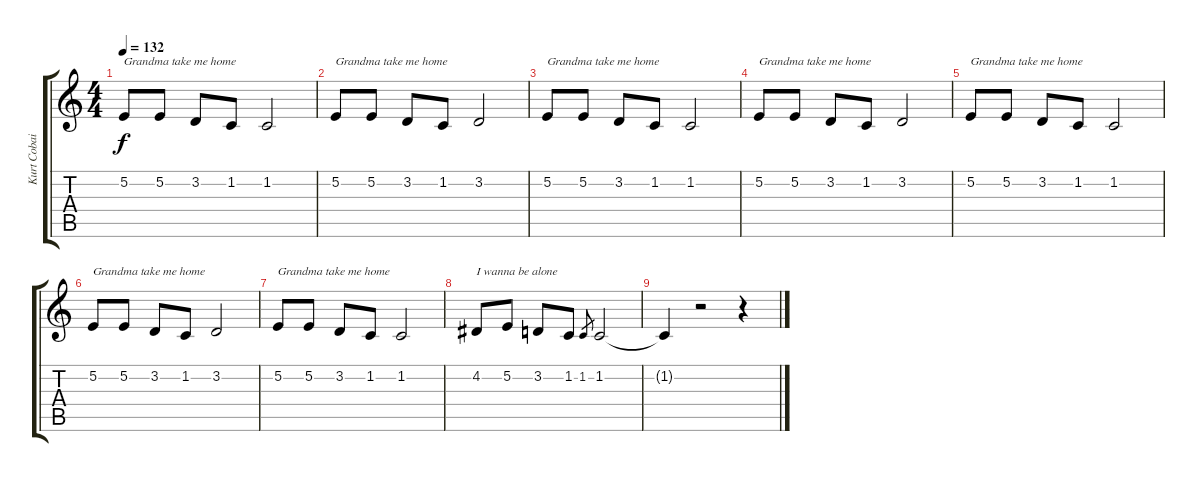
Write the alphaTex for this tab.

\track ("Kurt Cobain - Vocals" "Kurt Cobai") {instrument drawbarorgan}
\staff {score tabs}
\tuning (E4 B3 G3 D3 A2 E2) {hide}
\ts (4 4)
\tempo 132
\clef g2
\ks c
5.2.8{txt "Grandma take me home" dy f} 5.2.8 3.2.8 1.2.8 1.2.2 |
5.2.8{txt "Grandma take me home"} 5.2.8 3.2.8 1.2.8 3.2.2 |
5.2.8{txt "Grandma take me home"} 5.2.8 3.2.8 1.2.8 1.2.2 |
5.2.8{txt "Grandma take me home"} 5.2.8 3.2.8 1.2.8 3.2.2 |
5.2.8{txt "Grandma take me home"} 5.2.8 3.2.8 1.2.8 1.2.2 |
5.2.8{txt "Grandma take me home"} 5.2.8 3.2.8 1.2.8 3.2.2 |
5.2.8{txt "Grandma take me home"} 5.2.8 3.2.8 1.2.8 1.2.2 |
4.2.8{txt "I wanna be alone"} 5.2.8 3.2.8 1.2.8 1.2.8{gr} 1.2.2 |
1.2{t}.4 r.2 r.4
